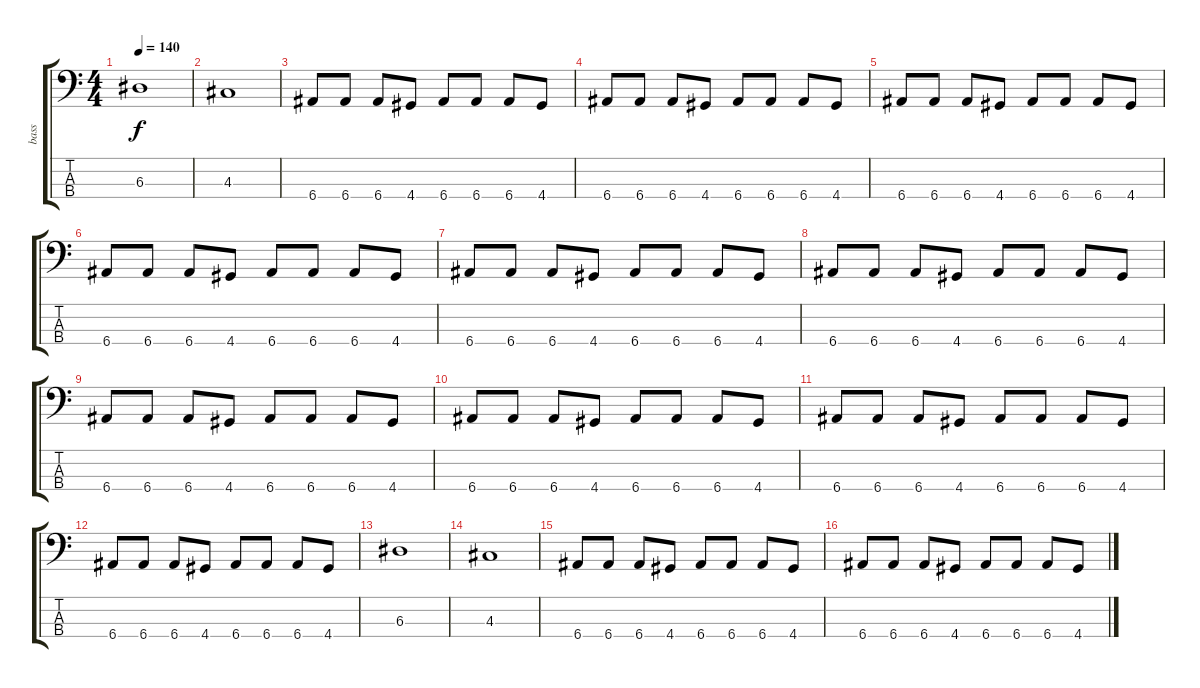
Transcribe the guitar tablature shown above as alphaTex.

\track ("bass" "bass") {instrument electricbassfinger}
\staff {score tabs}
\tuning (G2 D2 A1 E1) {hide}
\ts (4 4)
\tempo 140
\clef f4
\ks c
6.3.1{dy f} |
4.3.1 |
6.4.8 6.4.8 6.4.8 4.4.8 6.4.8 6.4.8 6.4.8 4.4.8 |
6.4.8 6.4.8 6.4.8 4.4.8 6.4.8 6.4.8 6.4.8 4.4.8 |
6.4.8 6.4.8 6.4.8 4.4.8 6.4.8 6.4.8 6.4.8 4.4.8 |
6.4.8 6.4.8 6.4.8 4.4.8 6.4.8 6.4.8 6.4.8 4.4.8 |
6.4.8 6.4.8 6.4.8 4.4.8 6.4.8 6.4.8 6.4.8 4.4.8 |
6.4.8 6.4.8 6.4.8 4.4.8 6.4.8 6.4.8 6.4.8 4.4.8 |
6.4.8 6.4.8 6.4.8 4.4.8 6.4.8 6.4.8 6.4.8 4.4.8 |
6.4.8 6.4.8 6.4.8 4.4.8 6.4.8 6.4.8 6.4.8 4.4.8 |
6.4.8 6.4.8 6.4.8 4.4.8 6.4.8 6.4.8 6.4.8 4.4.8 |
6.4.8 6.4.8 6.4.8 4.4.8 6.4.8 6.4.8 6.4.8 4.4.8 |
6.3.1 |
4.3.1 |
6.4.8 6.4.8 6.4.8 4.4.8 6.4.8 6.4.8 6.4.8 4.4.8 |
6.4.8 6.4.8 6.4.8 4.4.8 6.4.8 6.4.8 6.4.8 4.4.8
